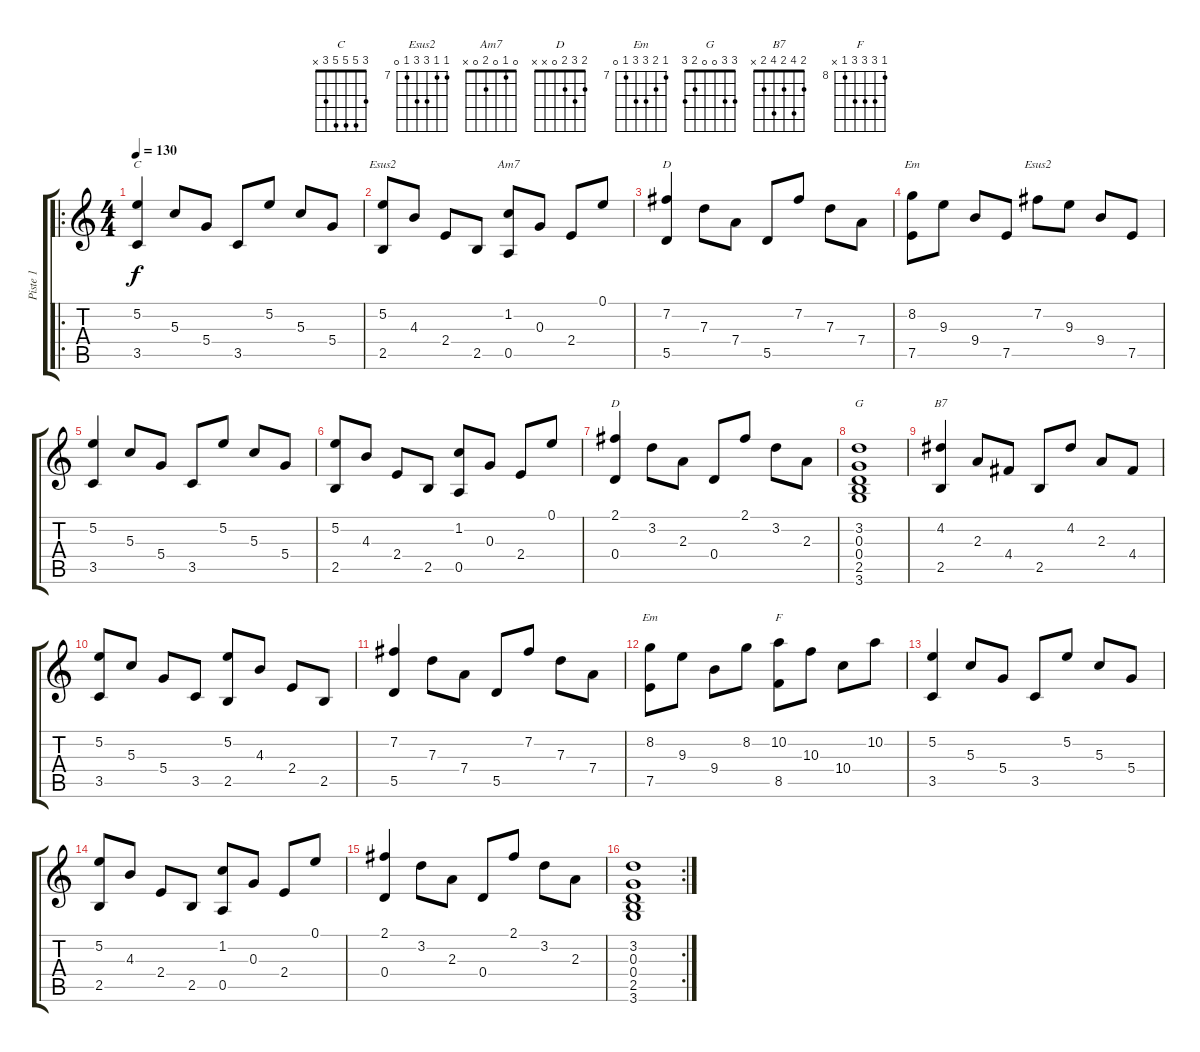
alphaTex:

\track ("Piste 1" "Piste 1") {instrument acousticguitarnylon}
\staff {score tabs}
\tuning (E4 B3 G3 D3 A2 E2) {hide}
\chord ("C" 3 5 5 5 3 x)
\chord ("Esus2" 2 5 4 2 2 x)
\chord ("Am7" 0 1 0 2 0 x)
\chord ("D" 5 7 7 7 5 x) {firstfret 5}
\chord ("Em" 7 8 9 9 7 x) {firstfret 7}
\chord ("Esus2" 7 7 9 9 7 0) {firstfret 7}
\chord ("D" 2 3 2 0 x x)
\chord ("G" 3 3 0 0 2 3)
\chord ("B7" 2 4 2 4 2 x)
\chord ("Em" 7 8 9 9 7 0) {firstfret 7}
\chord ("F" 8 10 10 10 8 x) {firstfret 8}
\ro
\ts (4 4)
\tempo 130
\clef g2
\ks c
(5.2 3.5).4{ch "C" dy f instrument acousticguitarnylon} 5.3.8 5.4.8 3.5.8 5.2.8 5.3.8 5.4.8 |
(5.2 2.5).8{ch "Esus2"} 4.3.8 2.4.8 2.5.8 (1.2 0.5).8{ch "Am7"} 0.3.8 2.4.8 0.1.8 |
(7.2 5.5).4{ch "D"} 7.3.8 7.4.8 5.5.8 7.2.8 7.3.8 7.4.8 |
(8.2 7.5).8{ch "Em"} 9.3.8 9.4.8 7.5.8 7.2.8{ch "Esus2"} 9.3.8 9.4.8 7.5.8 |
(5.2 3.5).4 5.3.8 5.4.8 3.5.8 5.2.8 5.3.8 5.4.8 |
(5.2 2.5).8 4.3.8 2.4.8 2.5.8 (1.2 0.5).8 0.3.8 2.4.8 0.1.8 |
(2.1 0.4).4{ch "D"} 3.2.8 2.3.8 0.4.8 2.1.8 3.2.8 2.3.8 |
(3.2 0.3 0.4 2.5 3.6).1{ch "G"} |
(4.2 2.5).4{ch "B7"} 2.3.8 4.4.8 2.5.8 4.2.8 2.3.8 4.4.8 |
(5.2 3.5).8 5.3.8 5.4.8 3.5.8 (5.2 2.5).8 4.3.8 2.4.8 2.5.8 |
(7.2 5.5).4 7.3.8 7.4.8 5.5.8 7.2.8 7.3.8 7.4.8 |
(8.2 7.5).8{ch "Em"} 9.3.8 9.4.8 8.2.8 (10.2 8.5).8{ch "F"} 10.3.8 10.4.8 10.2.8 |
(5.2 3.5).4 5.3.8 5.4.8 3.5.8 5.2.8 5.3.8 5.4.8 |
(5.2 2.5).8 4.3.8 2.4.8 2.5.8 (1.2 0.5).8 0.3.8 2.4.8 0.1.8 |
(2.1 0.4).4 3.2.8 2.3.8 0.4.8 2.1.8 3.2.8 2.3.8 |
\rc 2
(3.2 0.3 0.4 2.5 3.6).1
